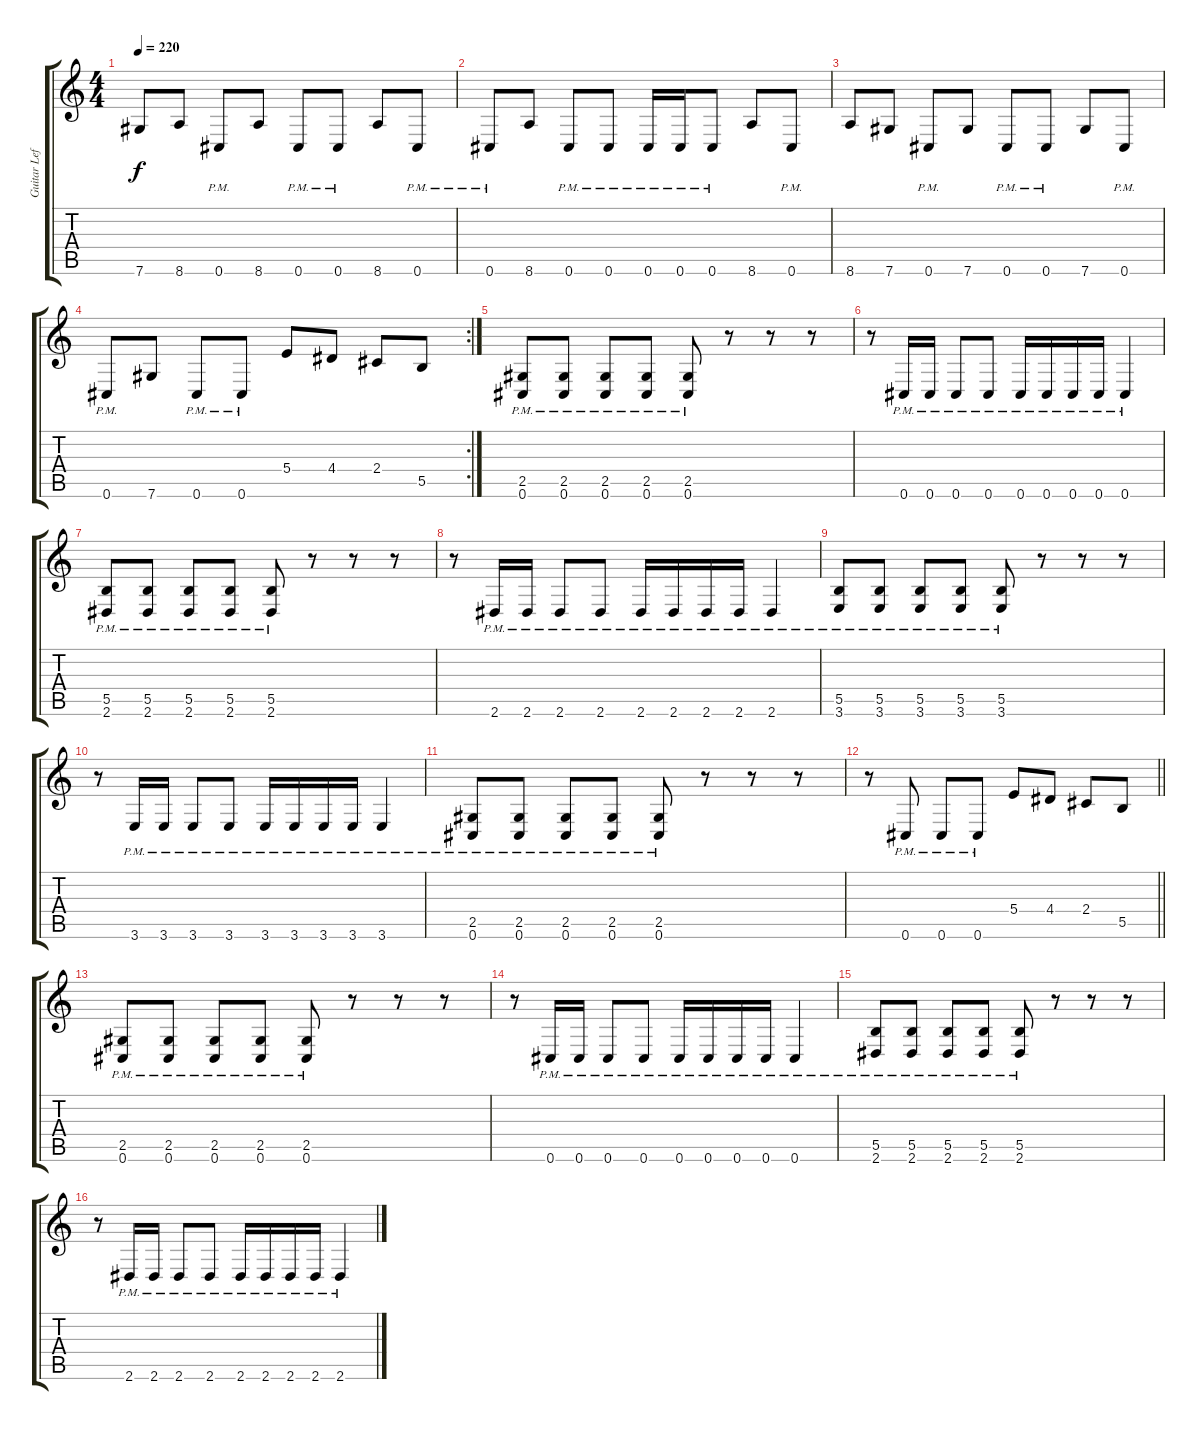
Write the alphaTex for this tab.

\track ("Guitar Left" "Guitar Lef") {instrument distortionguitar}
\staff {score tabs}
\tuning (Db4 Ab3 E3 B2 Gb2 Db2) {hide}
\ts (4 4)
\tempo 220
\clef g2
\ks c
7.6.8{dy f} 8.6.8 0.6{pm}.8 8.6.8 0.6{pm}.8 0.6{pm}.8 8.6.8 0.6{pm}.8 |
0.6{pm}.8 8.6.8 0.6{pm}.8 0.6{pm}.8 0.6{pm}.16 0.6{pm}.16 0.6{pm}.8 8.6.8 0.6{pm}.8 |
8.6.8 7.6.8 0.6{pm}.8 7.6.8 0.6{pm}.8 0.6{pm}.8 7.6.8 0.6{pm}.8 |
\rc 2
0.6{pm}.8 7.6.8 0.6{pm}.8 0.6{pm}.8 5.4.8 4.4.8 2.4.8 5.5.8 |
(2.5{pm} 0.6{pm}).8 (2.5{pm} 0.6{pm}).8 (2.5{pm} 0.6{pm}).8 (2.5{pm} 0.6{pm}).8 (2.5{pm} 0.6{pm}).8 r.8 r.8 r.8 |
r.8 0.6{pm}.16 0.6{pm}.16 0.6{pm}.8 0.6{pm}.8 0.6{pm}.16 0.6{pm}.16 0.6{pm}.16 0.6{pm}.16 0.6{pm}.4 |
(5.5{pm} 2.6{pm}).8 (5.5{pm} 2.6{pm}).8 (5.5{pm} 2.6{pm}).8 (5.5{pm} 2.6{pm}).8 (5.5{pm} 2.6{pm}).8 r.8 r.8 r.8 |
r.8 2.6{pm}.16 2.6{pm}.16 2.6{pm}.8 2.6{pm}.8 2.6{pm}.16 2.6{pm}.16 2.6{pm}.16 2.6{pm}.16 2.6{pm}.4 |
(5.5{pm} 3.6{pm}).8 (5.5{pm} 3.6{pm}).8 (5.5{pm} 3.6{pm}).8 (5.5{pm} 3.6{pm}).8 (5.5{pm} 3.6{pm}).8 r.8 r.8 r.8 |
r.8 3.6{pm}.16 3.6{pm}.16 3.6{pm}.8 3.6{pm}.8 3.6{pm}.16 3.6{pm}.16 3.6{pm}.16 3.6{pm}.16 3.6{pm}.4 |
(2.5{pm} 0.6{pm}).8 (2.5{pm} 0.6{pm}).8 (2.5{pm} 0.6{pm}).8 (2.5{pm} 0.6{pm}).8 (2.5{pm} 0.6{pm}).8 r.8 r.8 r.8 |
\barLineRight lightlight
r.8 0.6{pm}.8 0.6{pm}.8 0.6{pm}.8 5.4.8 4.4.8 2.4.8 5.5.8 |
(2.5{pm} 0.6{pm}).8 (2.5{pm} 0.6{pm}).8 (2.5{pm} 0.6{pm}).8 (2.5{pm} 0.6{pm}).8 (2.5{pm} 0.6{pm}).8 r.8 r.8 r.8 |
r.8 0.6{pm}.16 0.6{pm}.16 0.6{pm}.8 0.6{pm}.8 0.6{pm}.16 0.6{pm}.16 0.6{pm}.16 0.6{pm}.16 0.6{pm}.4 |
(5.5{pm} 2.6{pm}).8 (5.5{pm} 2.6{pm}).8 (5.5{pm} 2.6{pm}).8 (5.5{pm} 2.6{pm}).8 (5.5{pm} 2.6{pm}).8 r.8 r.8 r.8 |
r.8 2.6{pm}.16 2.6{pm}.16 2.6{pm}.8 2.6{pm}.8 2.6{pm}.16 2.6{pm}.16 2.6{pm}.16 2.6{pm}.16 2.6{pm}.4
